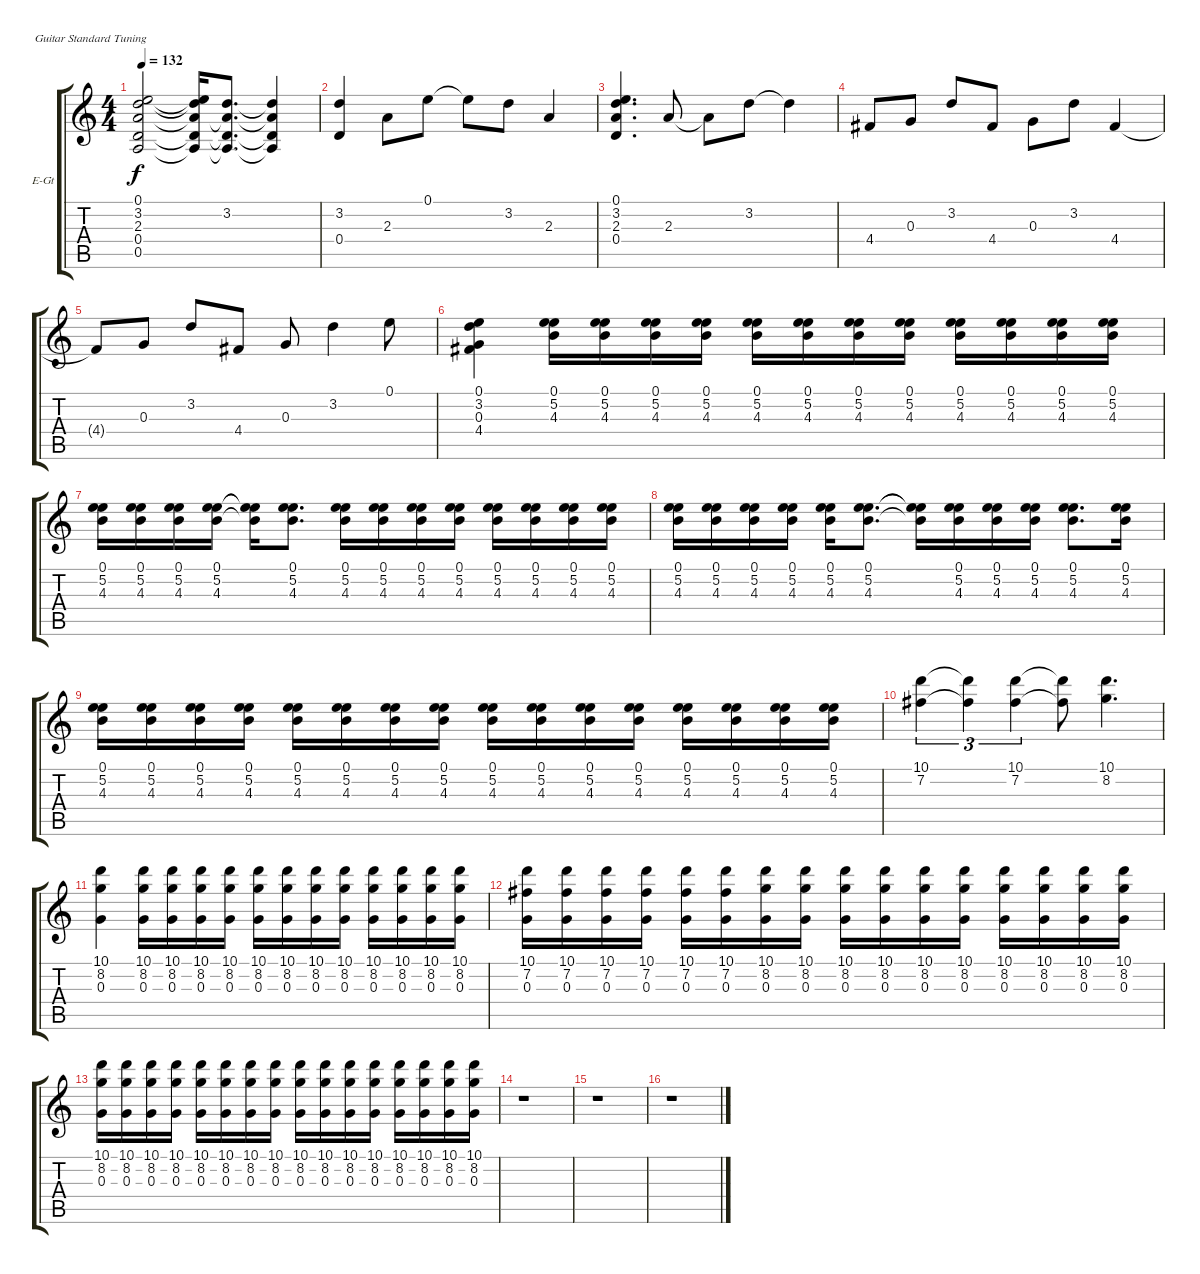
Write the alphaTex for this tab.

\bracketExtendMode groupsimilarinstruments
\firstSystemTrackNameOrientation horizontal
\otherSystemsTrackNameOrientation horizontal
\track ("Edge scnd. guit." "E-Gt") {instrument electricguitarclean}
\staff {score tabs}
\tuning (E4 B3 G3 D3 A2 E2)
\ts (4 4)
\tempo 132
\clef g2
\ks c
(0.1 3.2 2.3 0.4 0.5).2{dy f} (0.1{t} 3.2{t} 2.3{t} 0.4{t} 0.5{t}).16 (3.2 2.3{t} 0.4{t} 0.5{t}).8{d} (3.2{t} 2.3{t} 0.4{t} 0.5{t}).4 |
(3.2 0.4).4 2.3.8 0.1.8 0.1{t}.8 3.2.8 2.3.4 |
(0.1 3.2 2.3 0.4).4{d} 2.3.8 2.3{t}.8 3.2.8 3.2{t}.4 |
4.4.8 0.3.8 3.2.8 4.4.8 0.3.8 3.2.8 4.4.4 |
4.4{t}.8 0.3.8 3.2.8 4.4.8 0.3.8 3.2.4 0.1.8 |
(0.1 3.2 0.3 4.4).4 (0.1 5.2 4.3).16 (0.1 5.2 4.3).16 (0.1 5.2 4.3).16 (0.1 5.2 4.3).16 (0.1 5.2 4.3).16 (0.1 5.2 4.3).16 (0.1 5.2 4.3).16 (0.1 5.2 4.3).16 (0.1 5.2 4.3).16 (0.1 5.2 4.3).16 (0.1 5.2 4.3).16 (0.1 5.2 4.3).16 |
(0.1 5.2 4.3).16 (0.1 5.2 4.3).16 (0.1 5.2 4.3).16 (0.1 5.2 4.3).16 (0.1{t} 5.2{t} 4.3{t}).16 (0.1 5.2 4.3).8{d} (0.1 5.2 4.3).16 (0.1 5.2 4.3).16 (0.1 5.2 4.3).16 (0.1 5.2 4.3).16 (0.1 5.2 4.3).16 (0.1 5.2 4.3).16 (0.1 5.2 4.3).16 (0.1 5.2 4.3).16 |
(0.1 5.2 4.3).16 (0.1 5.2 4.3).16 (0.1 5.2 4.3).16 (0.1 5.2 4.3).16 (0.1 5.2 4.3).16 (0.1 5.2 4.3).8{d} (0.1{t} 5.2{t} 4.3{t}).16 (0.1 5.2 4.3).16 (0.1 5.2 4.3).16 (0.1 5.2 4.3).16 (0.1 5.2 4.3).8{d} (0.1 5.2 4.3).16 |
(0.1 5.2 4.3).16 (0.1 5.2 4.3).16 (0.1 5.2 4.3).16 (0.1 5.2 4.3).16 (0.1 5.2 4.3).16 (0.1 5.2 4.3).16 (0.1 5.2 4.3).16 (0.1 5.2 4.3).16 (0.1 5.2 4.3).16 (0.1 5.2 4.3).16 (0.1 5.2 4.3).16 (0.1 5.2 4.3).16 (0.1 5.2 4.3).16 (0.1 5.2 4.3).16 (0.1 5.2 4.3).16 (0.1 5.2 4.3).16 |
(10.1 7.2).4{tu (3 2)} (10.1{t} 7.2{t}).4{tu (3 2)} (10.1 7.2).4{tu (3 2)} (10.1{t} 7.2{t}).8 (10.1 8.2).4{d} |
(10.1 8.2 0.3).4 (10.1 8.2 0.3).16 (10.1 8.2 0.3).16 (10.1 8.2 0.3).16 (10.1 8.2 0.3).16 (10.1 8.2 0.3).16 (10.1 8.2 0.3).16 (10.1 8.2 0.3).16 (10.1 8.2 0.3).16 (10.1 8.2 0.3).16 (10.1 8.2 0.3).16 (10.1 8.2 0.3).16 (10.1 8.2 0.3).16 |
(10.1 7.2 0.3).16 (10.1 7.2 0.3).16 (10.1 7.2 0.3).16 (10.1 7.2 0.3).16 (10.1 7.2 0.3).16 (10.1 7.2 0.3).16 (10.1 8.2 0.3).16 (10.1 8.2 0.3).16 (10.1 8.2 0.3).16 (10.1 8.2 0.3).16 (10.1 8.2 0.3).16 (10.1 8.2 0.3).16 (10.1 8.2 0.3).16 (10.1 8.2 0.3).16 (10.1 8.2 0.3).16 (10.1 8.2 0.3).16 |
(10.1 8.2 0.3).16 (10.1 8.2 0.3).16 (10.1 8.2 0.3).16 (10.1 8.2 0.3).16 (10.1 8.2 0.3).16 (10.1 8.2 0.3).16 (10.1 8.2 0.3).16 (10.1 8.2 0.3).16 (10.1 8.2 0.3).16 (10.1 8.2 0.3).16 (10.1 8.2 0.3).16 (10.1 8.2 0.3).16 (10.1 8.2 0.3).16 (10.1 8.2 0.3).16 (10.1 8.2 0.3).16 (10.1 8.2 0.3).16 |
r.1 |
r.1 |
r.1
